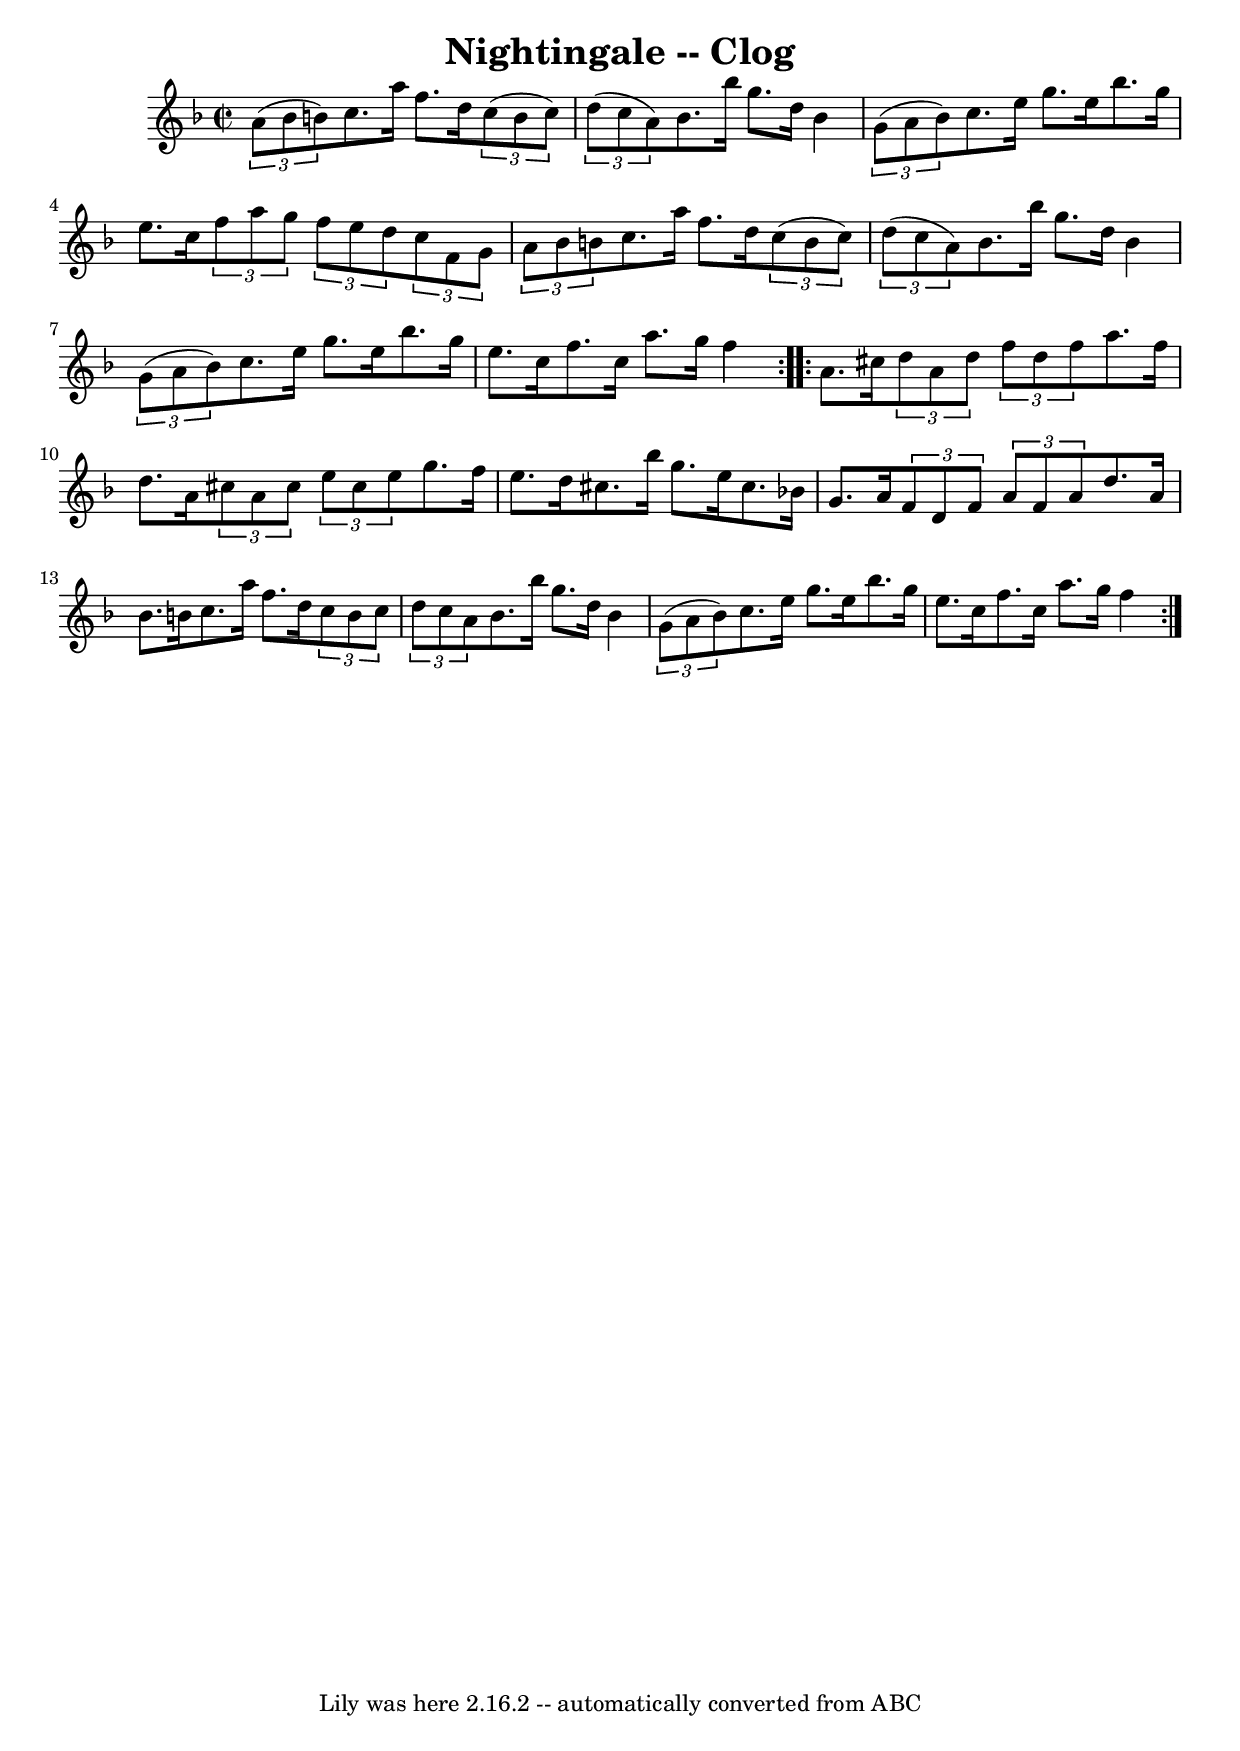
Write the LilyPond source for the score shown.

\version "2.16.2"
\include "Mammoth.ily"
\header {
  %% book = "Ryan's Mammoth Collection"
  crossRefNumber = "1"
  footnotes = ""
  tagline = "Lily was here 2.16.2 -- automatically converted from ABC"
  title = "Nightingale -- Clog"

}
voicedefault =  {



  \repeat volta 2 {

    \override Staff.TimeSignature #'style = #'C
    \time 2/2 
    \key f \major
    \times 2/3 { a'8 (bes'8 b'8)  	       }  |
    
    c''8. a''16 f''8. d''16    \times 2/3 { c''8 (b'8 c''8) 
					  } 
    \times 2/3 { d''8 (c''8 a'8)  	       }  |
    bes'8. bes''16    
    g''8. d''16 bes'4    \times 2/3 { g'8 (a'8 bes'8)  				    }  |
         c''8. e''16 g''8. e''16 bes''8. g''16 e''8. c''16    |
    \times 2/3 { f''8 a''8 g''8  
	       } \times 2/3 { f''8 e''8    
			      d''8  
			    } \times 2/3 { c''8 f'8 g'8  
					 } \times 2/3 { a'8 bes'8 b'8 
							 						      }  |
    c''8. a''16 f''8. d''16    \times 2/3 { c''8 (b'8 
					    c''8) 
					  }   \times 2/3 { d''8 (c''8 a'8)  							 }  |
    bes'8.    
    bes''16 g''8. d''16 bes'4    \times 2/3 { g'8 (a'8 bes'8)  					    }   |
    c''8. e''16 g''8. e''16 bes''8. g''16 e''8.         c''16   |
    f''8. c''16 a''8. g''16 f''4  
  }     

  \repeat volta 2 {     a'8. cis''16   |
    \times 2/3 { d''8 a'8    
		 d''8  
	       } \times 2/3 { f''8 d''8 f''8  
			    } a''8. f''16 d''8.         a'16   |
    \times 2/3 { cis''8 a'8 cis''8  
	       } \times 2/3 { e''8    
			      cis''8 e''8   			    } g''8. f''16 e''8. d''16   |
    cis''8.         bes''16 g''8. e''16 cis''8. bes'!16 g'8. a'16   |
    
    \times 2/3 { f'8 d'8 f'8  
	       } \times 2/3 { a'8 f'8 a'8  
			    } d''8.      a'16 bes'8. b'16   |
    c''8. a''16 f''8. d''16    
    \times 2/3 { c''8 b'8 c''8  
	       } \times 2/3 { d''8 c''8 a'8   			    }   |
    bes'8. bes''16 g''8. d''16 bes'4    \times 2/3 { g'8 (
						     a'8 bes'8)  						   }  |
    c''8. e''16 g''8. e''16 bes''8.        g''16 e''8. c''16   |
    f''8. c''16 a''8. g''16 f''4  

  }   

}

\score{
  <<

    \context Staff="default"
    {
      \voicedefault 
      
    }

  >>
  \layout {
    
  }
  \midi {
  }

}
